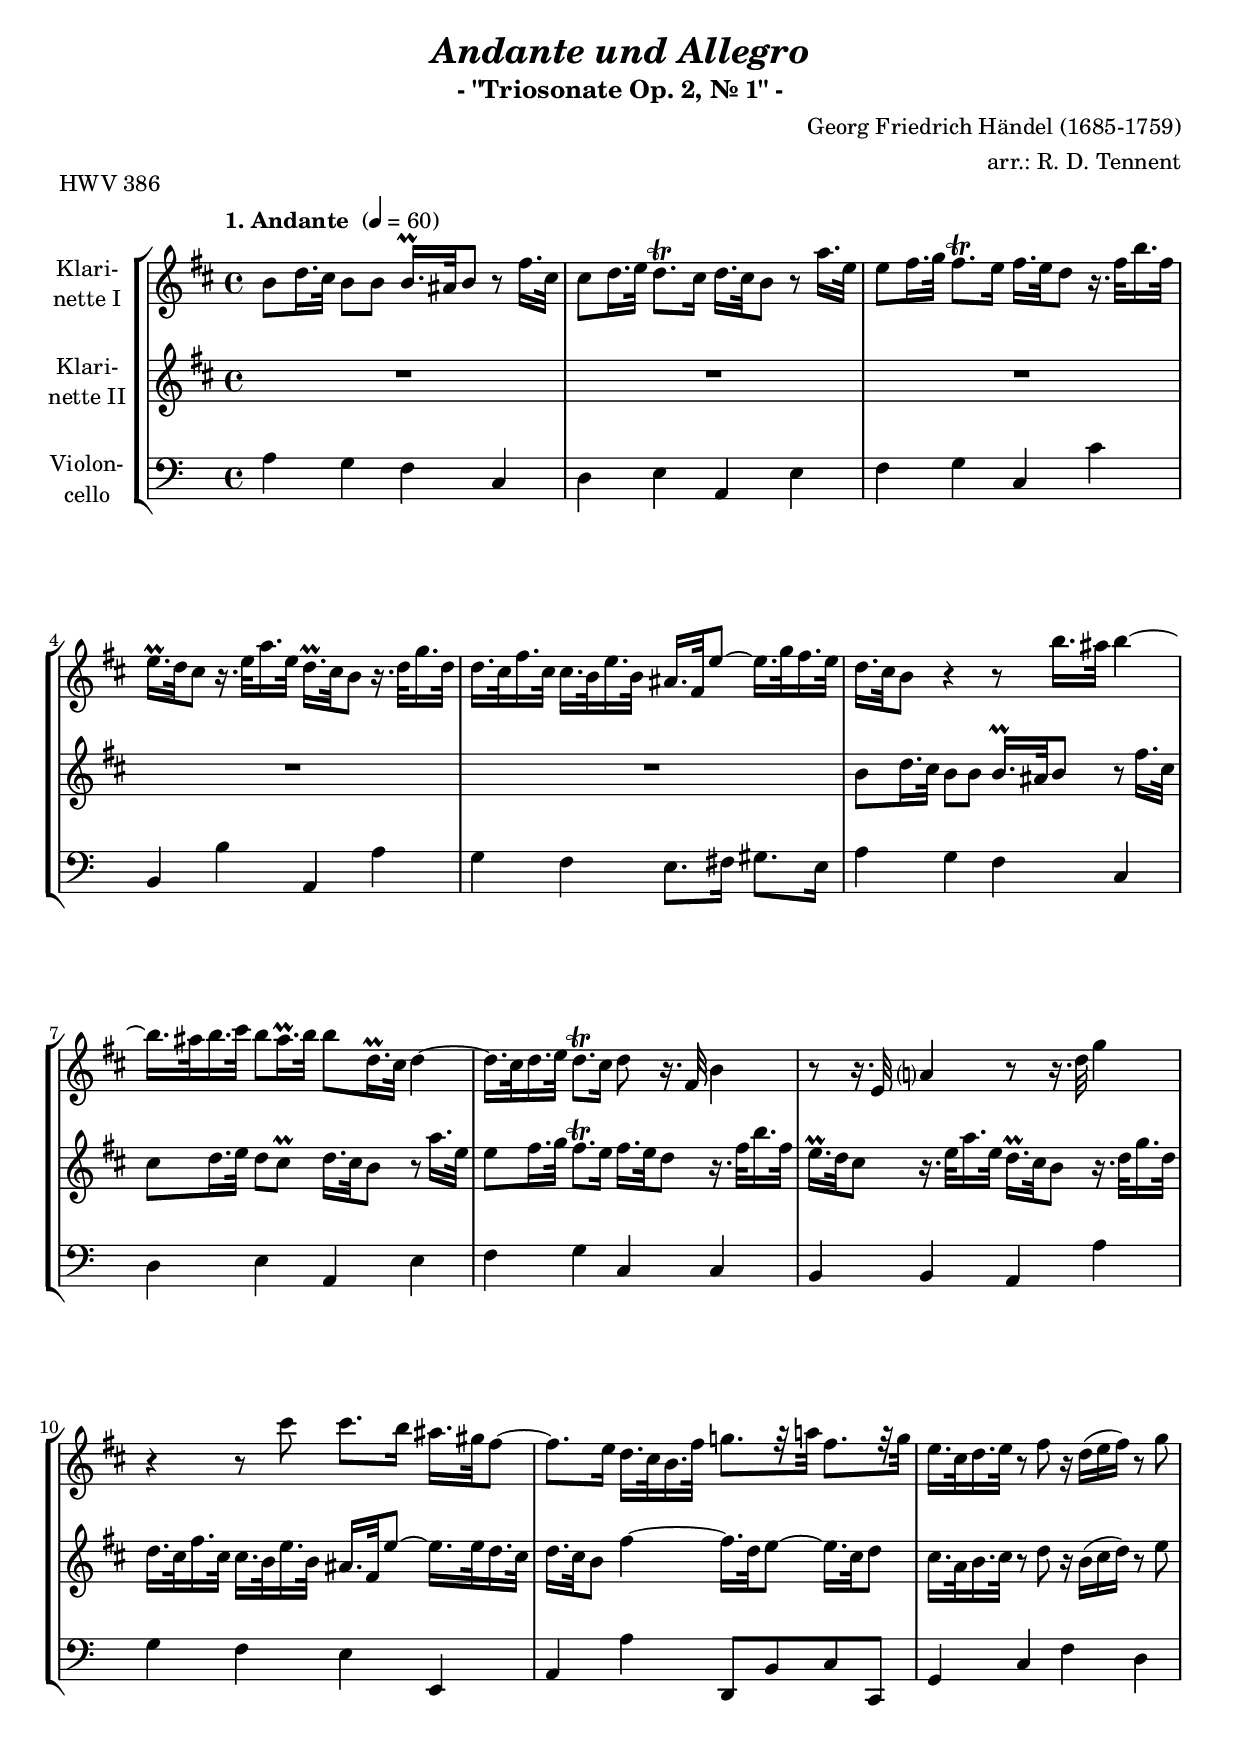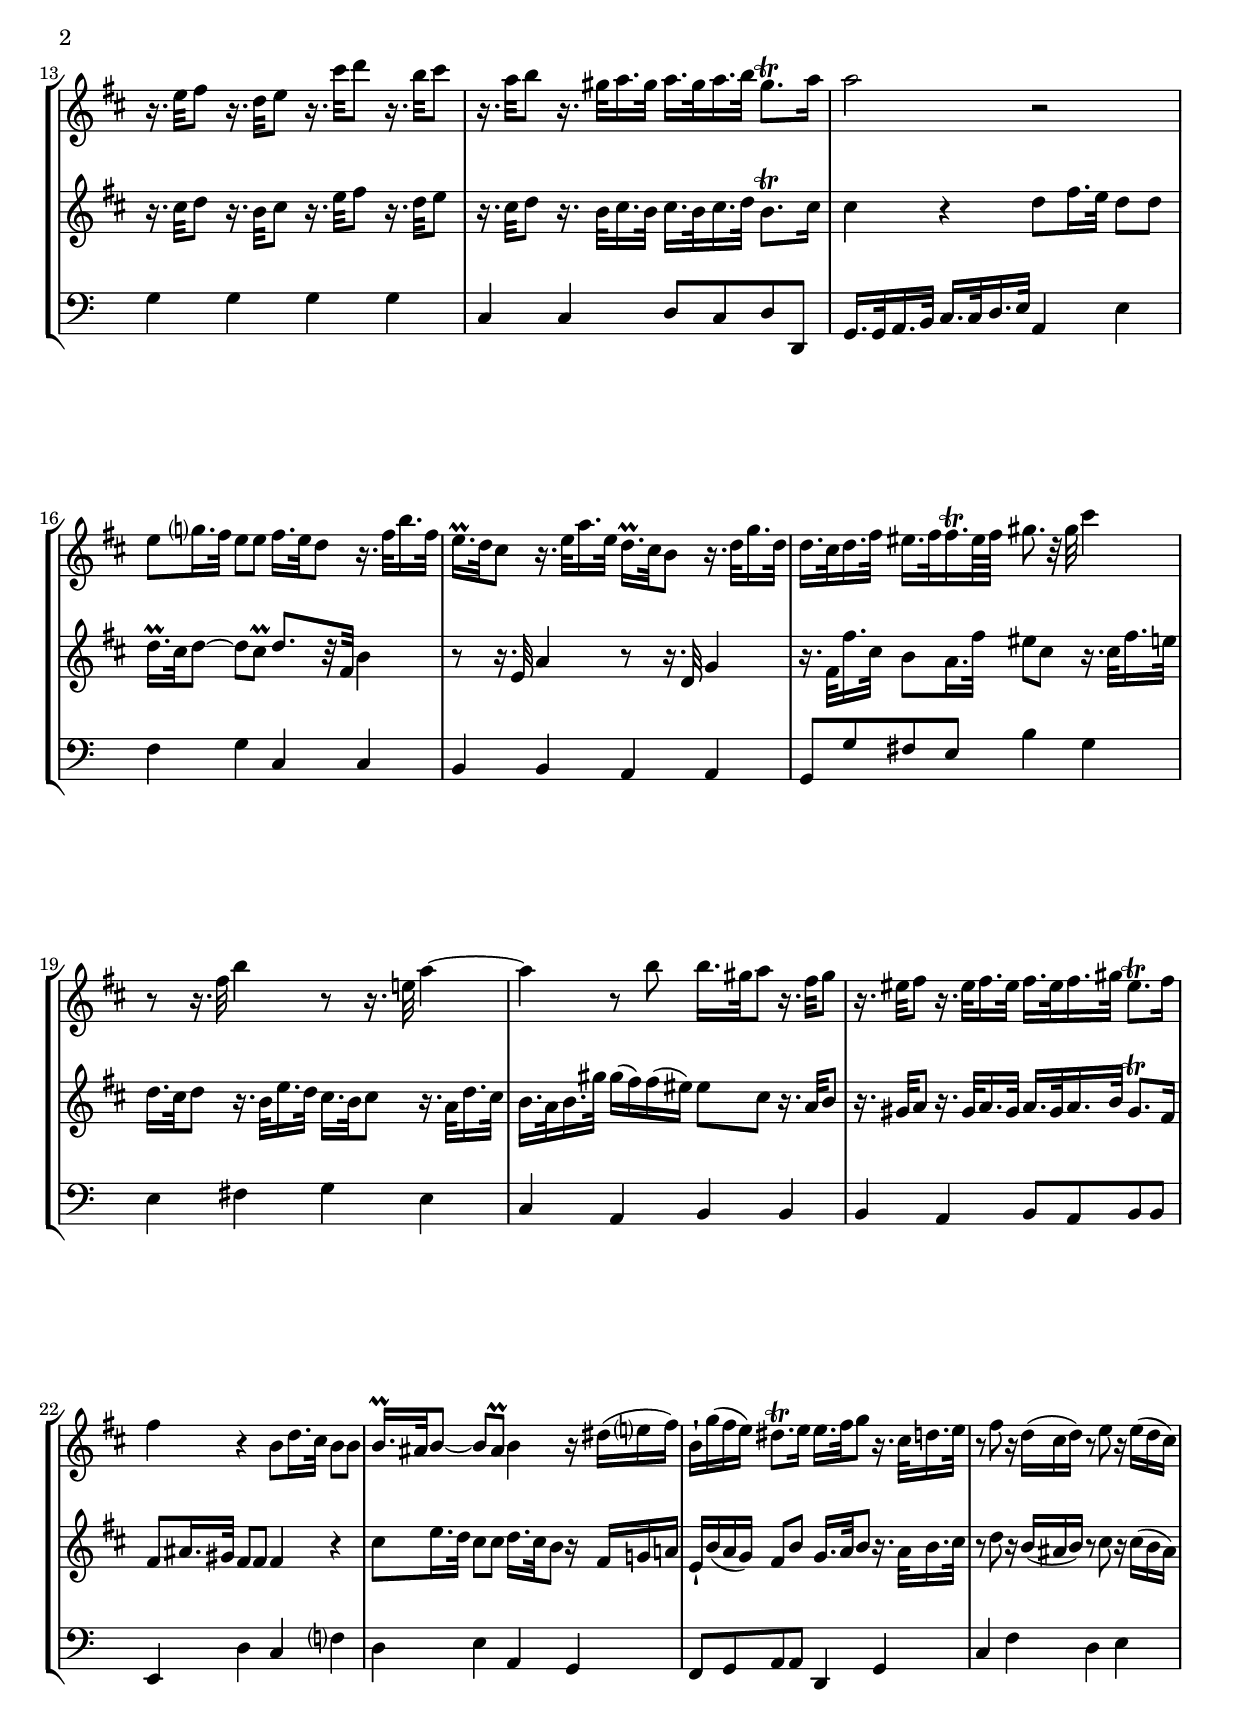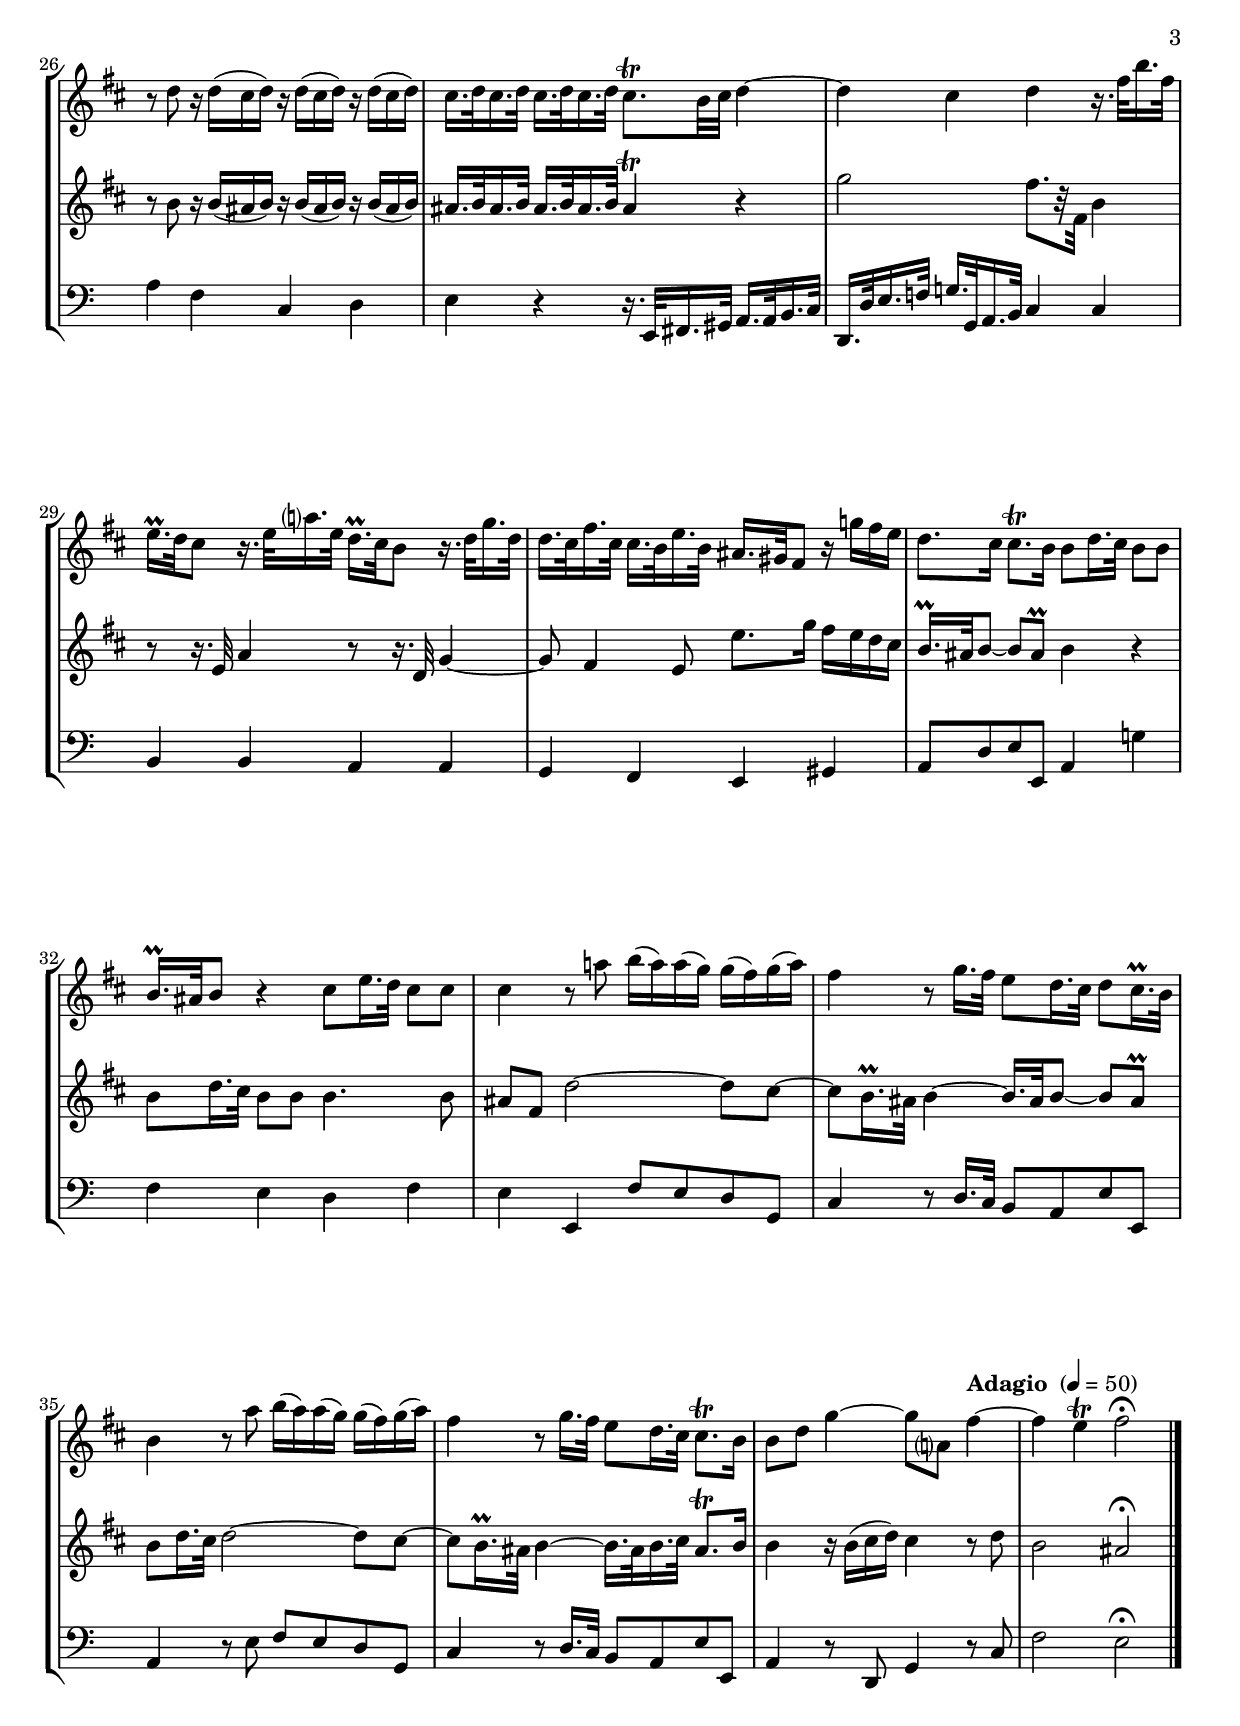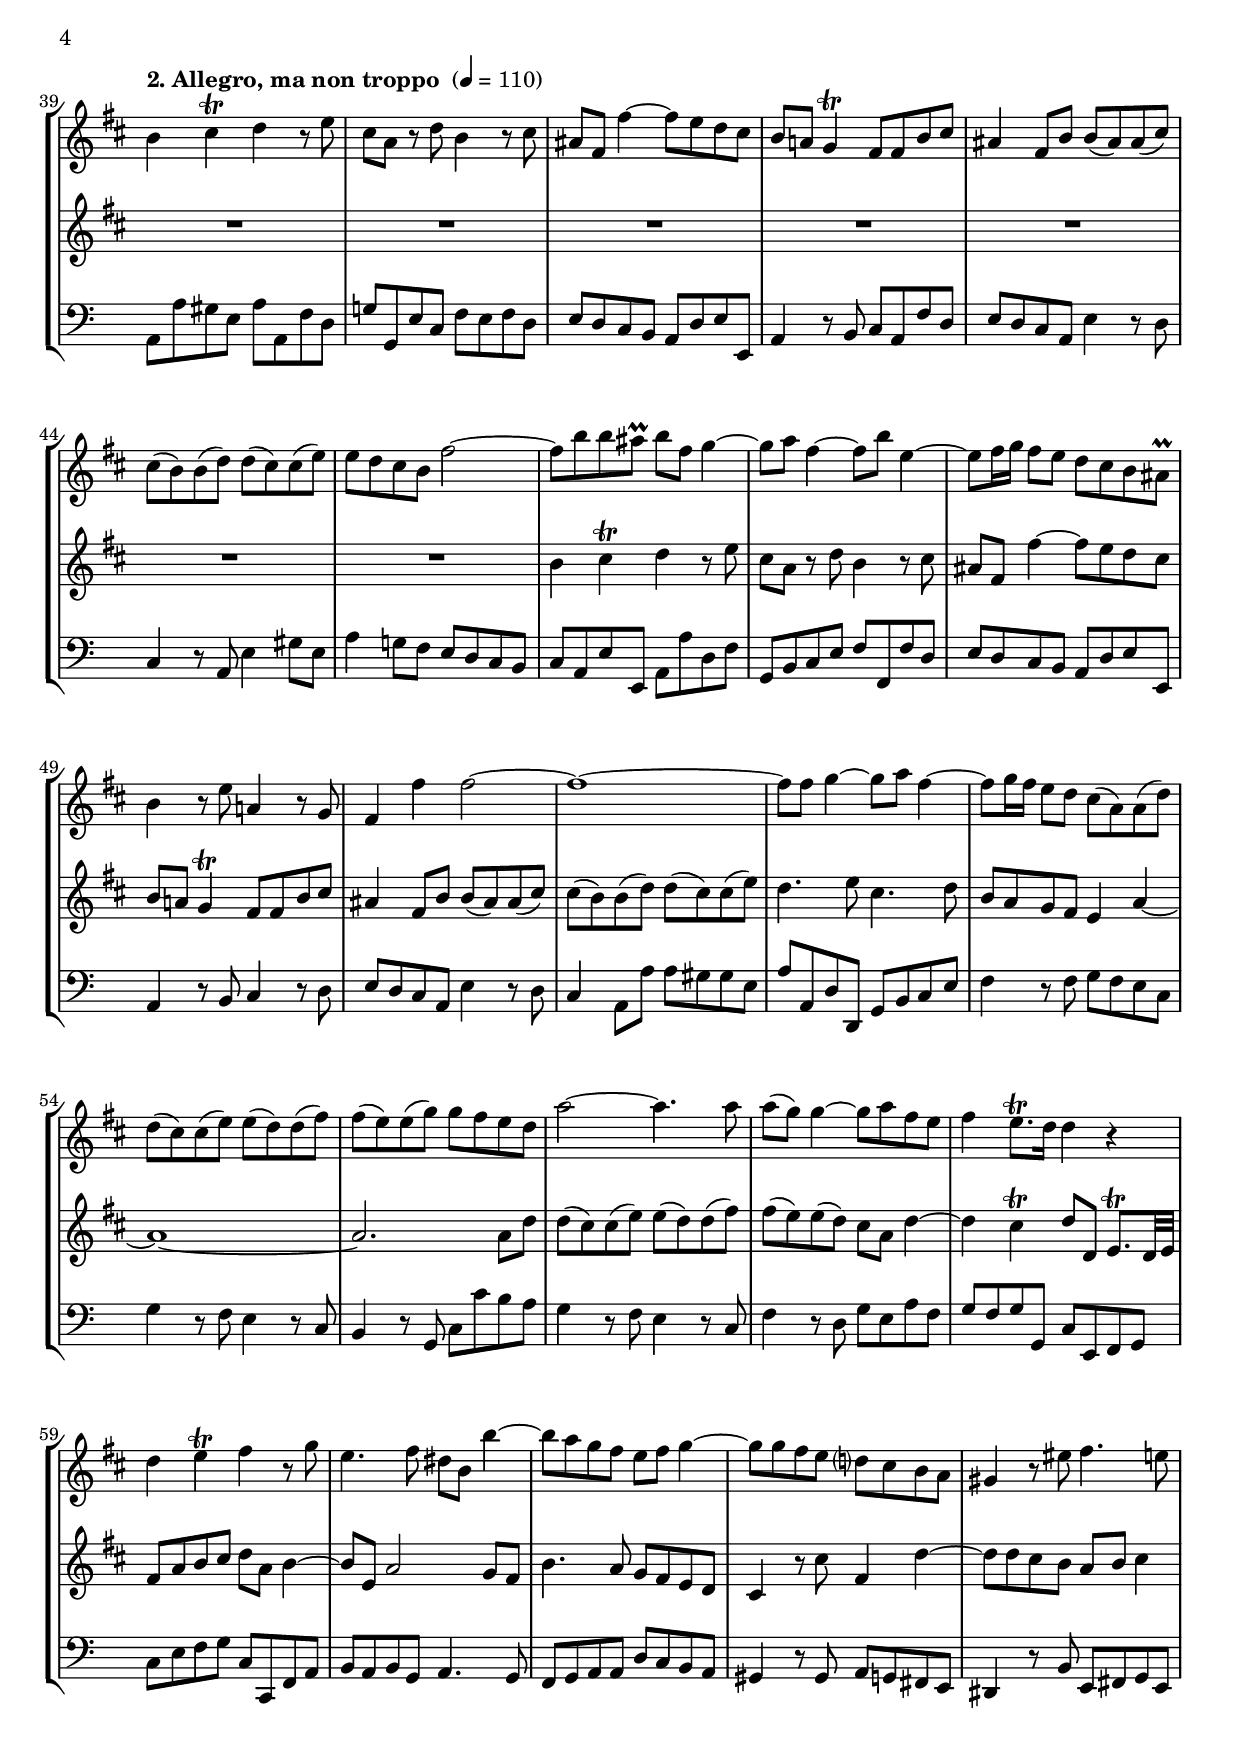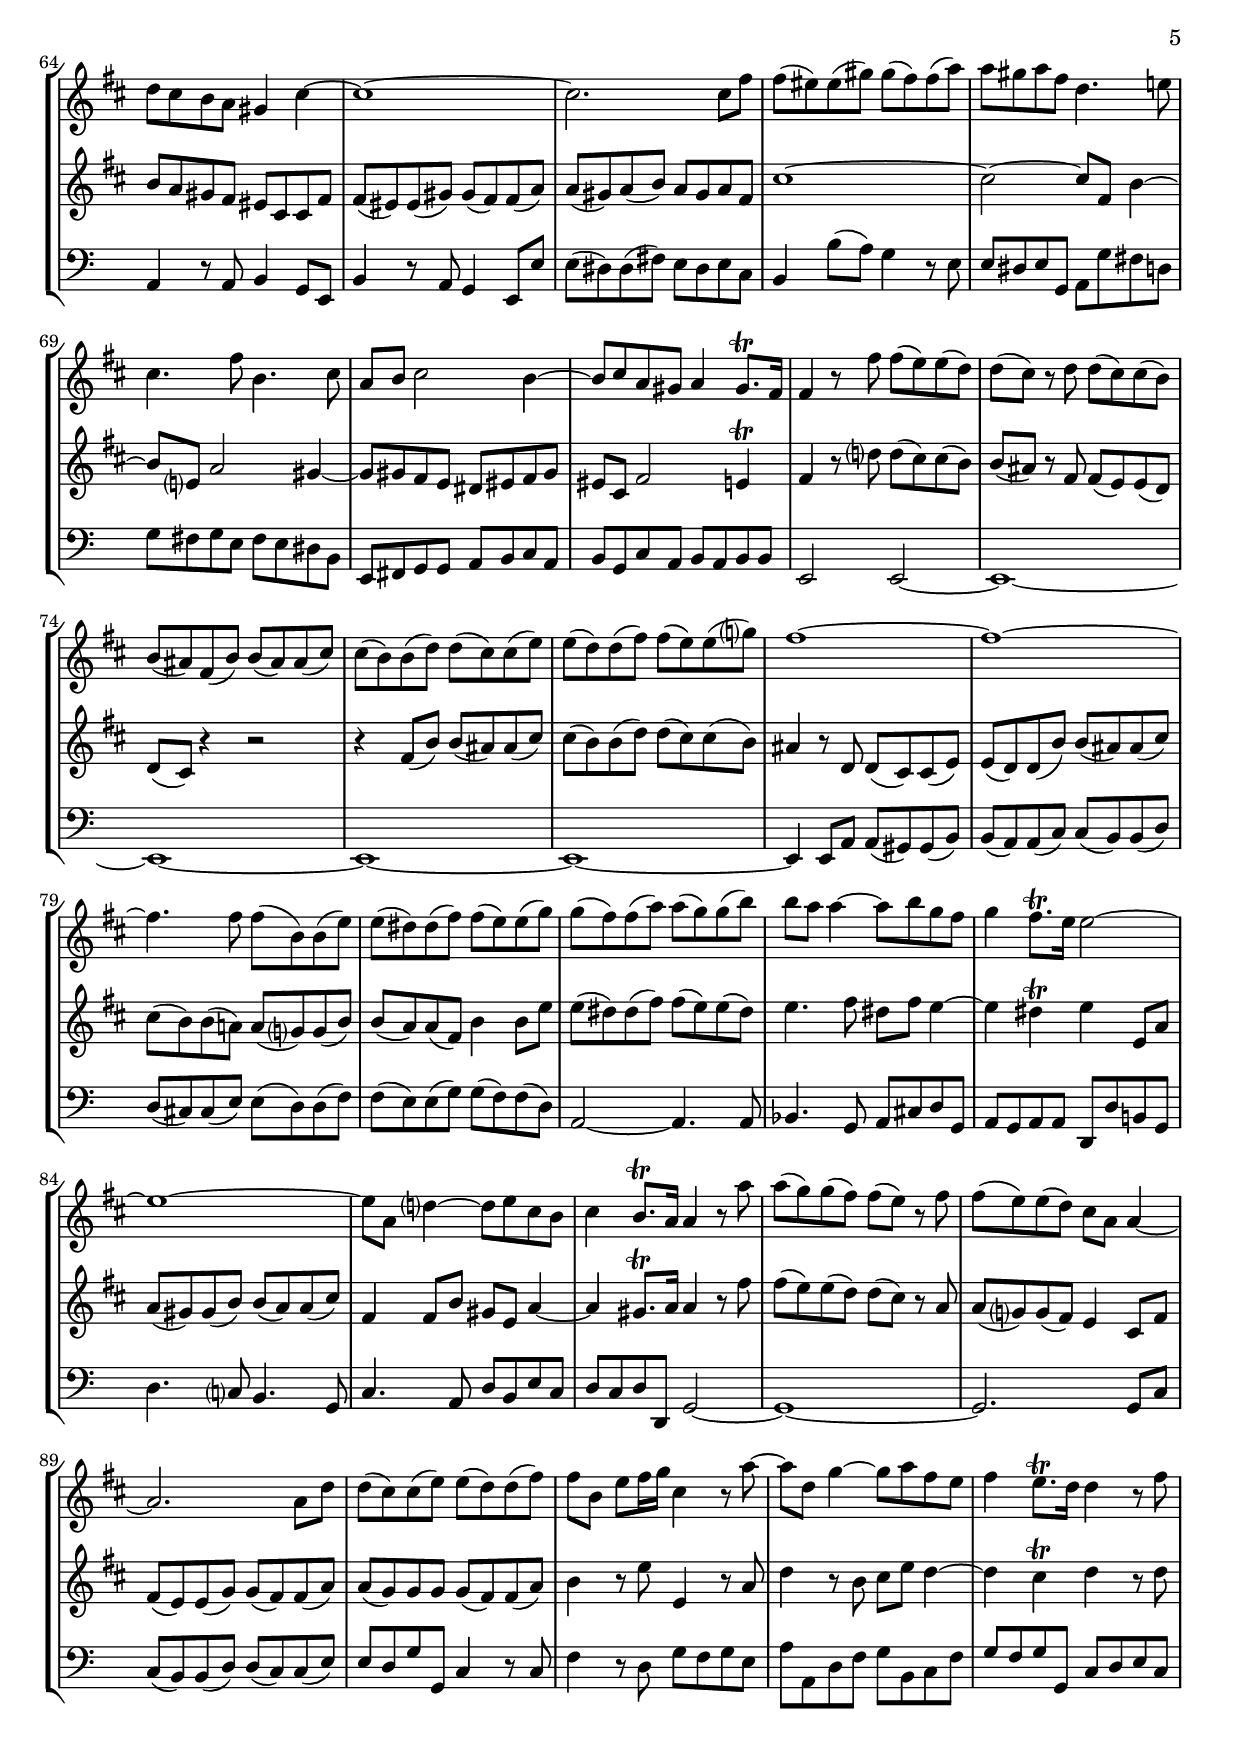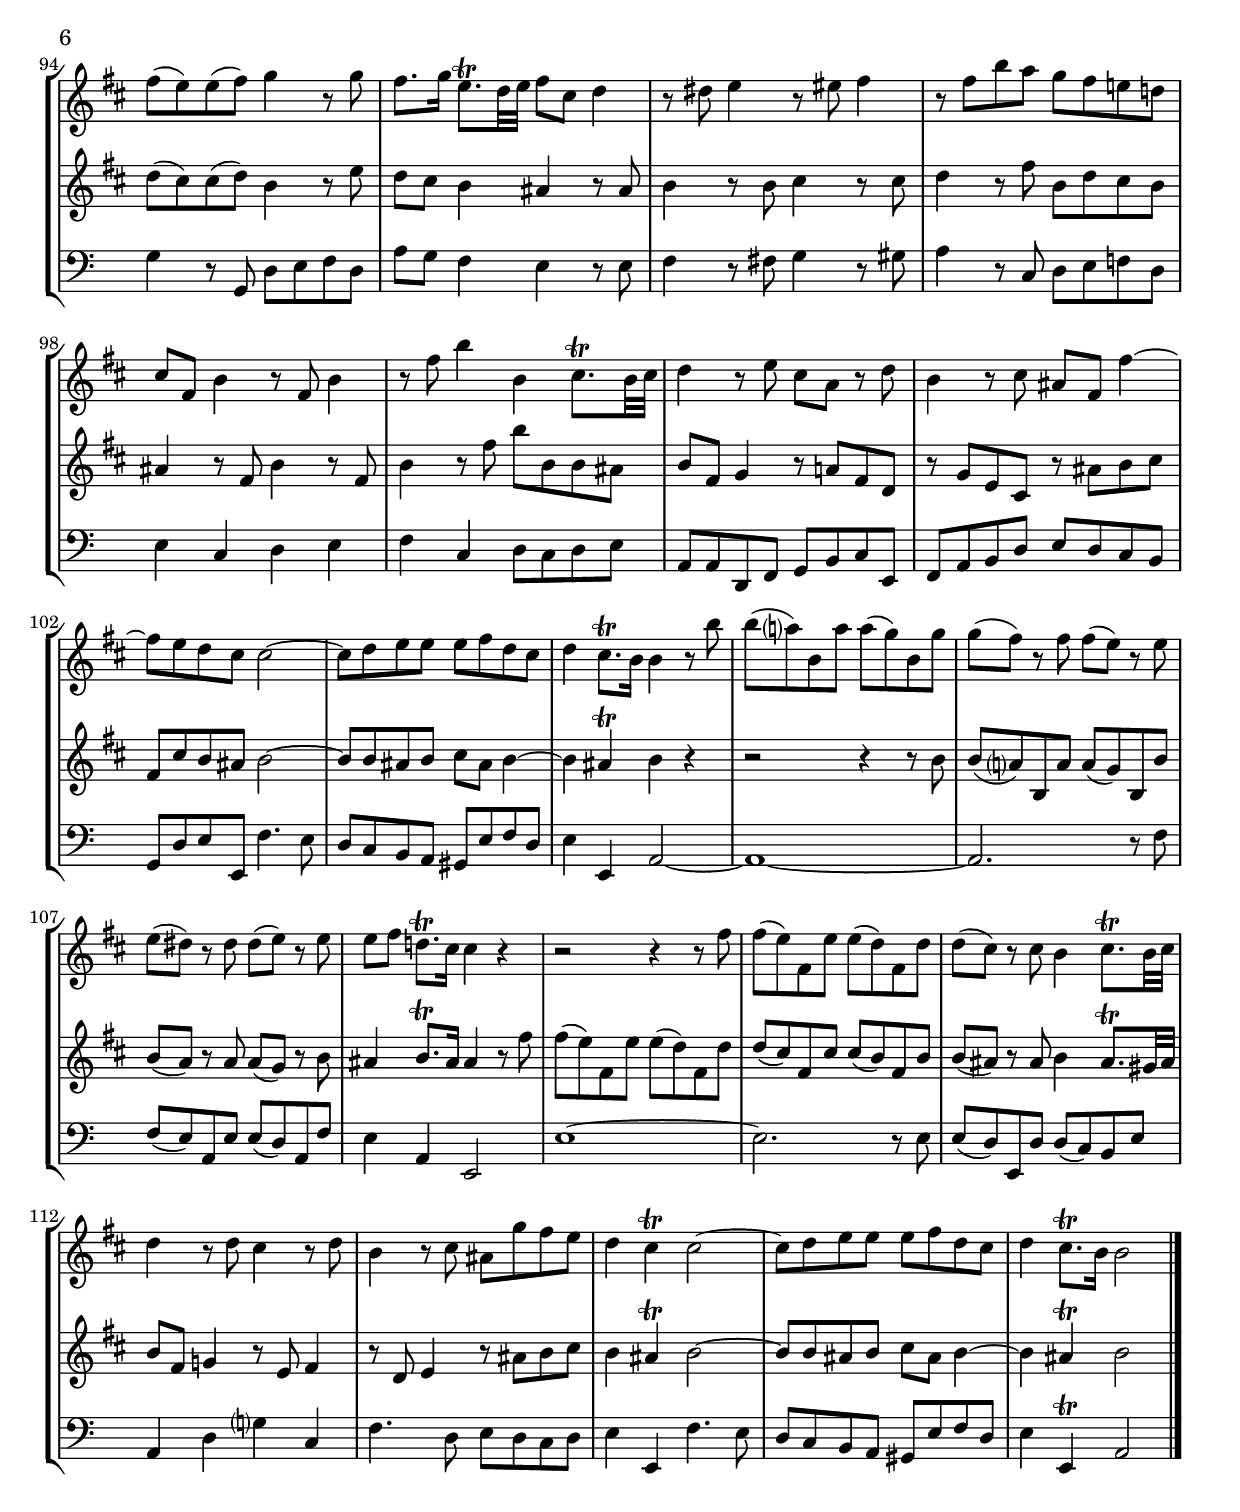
\version "2.18.2"
\include "deutsch.ly"

#(set-global-staff-size 19.55)

\header {
  title     = \markup \bold \italic "Andante und Allegro"
  subtitle  = "- \"Triosonate Op. 2, Nr. 1\" -"
  composer  = "Georg Friedrich Händel (1685-1759)"
  arranger  = "arr.: R. D. Tennent"
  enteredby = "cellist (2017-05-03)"
  piece     = "HWV 386"
}

voiceconsts = {
  \key d \minor
  \time 4/4
  \clef "treble"
%  \numericTimeSignature
  \compressFullBarRests
  % Set default beaming for all staves
%  \set Timing.beamExceptions = #'()
%  \set Timing.baseMoment     = #(ly:make-moment 1 4)
%  \set Timing.beatStructure  = #'(1 1 1)  
}

mifl = "flute"
mikl = "clarinet"
mist = "string ensemble 1"
miba = "bassoon"
%miba = "harpsichord"
milo = "drawbar organ"

adagio = {            \tempo "Adagio " 4=50 }
introa = {            \tempo "1. Andante " 4=60 }
introb = { \pageBreak \tempo "2. Allegro, ma non troppo " 4=110 }

va = \relative c'' {
  \voiceconsts

  \introa
  d8 f16. e32 d8 d d16.\prall cis32 d8 r a'16. e32
  e8 f16. g32 f8.\trill e16 f16. e32 d8 r c'16. g32
  g8 a16. b32 a8.\trill g16 a16. g32 f8 r16. a32 d16. a32

  g16.\prall f32 e8 r16. g32 c16. g32 f16.\prall e32 d8 r16. f32 b16. f32
  f16. e32 a16. e32 e16. d32 g16. d32 cis16. a32 g'8~ g16. b32 a16. g32
  f16. e32 d8 r4 r8 d'16. cis32 d4~

  d16. cis32 d16. e32 d8 cis16.\prall d32 d8 f,16.\prall e32 f4~
  f16. e32 f16. g32 f8.\trill e16 f8 r16. a,32 d4
  r8 r16. g,32 c?4 r8 r16. f32 b4

  r4 r8 e e8. d16 cis16. h32 a8~
  a8. g16 f16. e32 d16. a'32 b!8.[ r32 c!] a8.[ r32 b]

  g16. e32 f16. g32 r8 a r16 f( g a) r8 b
  r16. g32 a8 r16. f32 g8 r16. e'32 f8 r16. d32 e8
  r16. c32 d8 r16. h32 c16. h32 c16. h32 c16. d32 h8.\trill c16

  c2 r
  g8 b?16. a32 g8 g a16. g32 f8 r16. a32 d16. a32
  g16.\prall f32 e8 r16. g32 c16. g32 f16.\prall e32 d8 r16. f32 b16. f32

  f16. e32 f16. a32 gis16. a32 a16.\trill gis64 a h8. r32 h e4
  r8 r16. a,32 d4 r8 r16. g,!32 c4~

  c r8 d d16. h32 c8 r16. a32 h8
  r16. gis32 a8 r16. gis32 a16. gis32 a16. gis32 a16. h32 gis8.\trill a16
  a4 r d,8 f16. e32 d8 d

  d16.\prall cis32 d8~ d cis\prall d4 r16 fis( g? a)
  d,-! b'( a g) fis8.\trill g16 g16. a32 b8 r16. e,32 f16. g32
  r8 a r16 f( e f) r8 g r16 g( f e)

  r8 f r16 f( e f) r f( e f) r f( e f)
  e16. f32 e16. f32 e16. f32 e16. f32 e8.\trill d32 e f4~

  f e f r16. a32 d16. a32
  g16.\prall f32 e8 r16. g32 c?16. g32 f16.\prall e32 d8 r16. f32 b16. f32

  f16. e32 a16. e32 e16. d32 g16. d32 cis16. h32 a8 r16 b'! a g
  f8. e16 e8.\trill d16 d8 f16. e32 d8 d
  d16.\prall cis32 d8 r4 e8 g16. f32 e8 e

  e4 r8 c'! d16( c) c( b) b( a) b( c)
  a4 r8 b16. a32 g8 f16. e32 f8 e16.\prall d32
  d4 r8 c' d16( c) c( b) b( a) b( c)

  a4 r8 b16. a32 g8 f16. e32 e8.\trill d16
  d8 f b4~ b8 c,? \adagio a'4~
  a g\trill a2\fermata \bar "|."

  \introb
  d,4 e\trill f r8 g
  e c r f d4 r8 e
  cis a a'4~ a8 g f e
  d c! b4\trill a8 a d e

  cis4 a8 d d( cis) cis( e)
  e( d) d( f) f( e) e( g)
  g f e d a'2~
  a8 d d cis\prall d a b4~

  b8 c a4~ a8 d g,4~
  g8 a16 b a8 g f e d cis\prall
  d4 r8 g c,!4 r8 b
  a4 a' a2~

  a1~
  a8 a b4~ b8 c a4~
  a8 b16 a g8 f e( c) c( f)
  f( e) e( g) g( f) f( a)

  a( g) g( b) b a g f
  c'2~ c4. c8
  c( b) b4~ b8 c a g
  a4 g8.\trill f16 f4 r

  f4 g\trill a r8 b
  g4. a8 fis d d'4~
  d8 c b a g a b4~
  b8 b a g f? e d c

  h4 r8 gis' a4. g8
  f e d c h4 e~
  e1~
  e2. e8 a

  a( gis) gis( h) h( a) a( c)
  c h c a f4. g!8
  e4. a8 d,4. e8
  c d e2 d4~

  d8 e c h c4 h8.\trill a16
  a4 r8 a' a( g) g( f)
  f( e) r f f( e) e( d)
  d( cis) a( d) d( cis) cis( e)

  e( d) d( f) f( e) e( g)
  g( f) f( a) a( g) g( b?)
  a1~
  a~

  a4. a8 a( d,) d( g)
  g( fis) fis( a) a( g) g( b)
  b( a) a( c) c( b) b( d)
  d c c4~ c8 d b a

  b4 a8.\trill g16 g2~
  g1~
  g8 c, f?4~ f8 g e d
  e4 d8.\trill c16 c4 r8 c'

  c( b) b( a) a( g) r a
  a( g) g( f) e c c4~
  c2. c8 f
  f( e) e( g) g(f) f( a)

  a d, g a16 b e,4 r8 c'~
  c f, b4~ b8 c a g
  a4 g8.\trill f16 f4 r8 a
  a( g) g( a) b4 r8 b

  a8. b16 g8.\trill f32 g a8 e f4
  r8 fis g4 r8 gis a4
  r8 a d c b a g! f!

  e a, d4 r8 a d4
  r8 a' d4 d, e8.\trill d32 e
  f4 r8 g e c r f
  d4 r8 e cis a a'4~

  a8 g f e e2~
  e8 f g g g a f e
  f4 e8.\trill d16 d4 r8 d'
  d( c?) d, c' c( b) d, b'

  b( a) r a a( g) r g
  g( fis) r fis fis( g) r g
  g a f!8.\trill e16 e4 r
  r2 r4 r8 a

  a( g) a, g' g( f) a, f'
  f( e) r e d4 e8.\trill d32 e
  f4 r8 f e4 r8 f

  d4 r8 e cis b' a g
  f4 e\trill e2~
  e8 f g g g a f e
  f4 e8.\trill d16 d2 \bar "|."
}

vb = \relative c'' {
  \voiceconsts

  \introa
  R1*5
  d8 f16. e32 d8 d d16.\prall cis32 d8 r a'16. e32

  e8 f16. g32 f8 e\prall f16. e32 d8 r c'16. g32
  g8 a16. b32 a8.\trill g16 a16. g32 f8 r16. a32 d16. a32
  g16.\prall f32 e8 r16. g32 c16. g32 f16.\prall e32 d8 r16. f32 b16. f32

  f16. e32 a16. e32 e16. d32 g16. d32 cis16. a32 g'8~ g16. g32 f16. e32
  f16. e32 d8 a'4~ a16. f32 g8~ g16. e32 f8

  e16. c32 d16. e32 r8 f r16 d( e f) r8 g
  r16. e32 f8 r16. d32 e8 r16. g32 a8 r16. f32 g8
  r16. e32 f8 r16. d32 e16. d32 e16. d32 e16. f32 d8.\trill e16

  e4 r f8 a16. g32 f8 f
  f16.\prall e32 f8~ f e\prall f8.[ r32 a,] d4
  r8 r16. g,32 c4 r8 r16. f,32 b4

  r16. a32 a'16. e32 d8 c16. a'32 gis8 e r16. e32 a16. g32
  f16. e32 f8 r16. d32 g16. f32 e16. d32 e8 r16. c32 f16. e32

  d16. c32 d16. h'32 h16( a) a( gis) gis8 e r16. c32 d8
  r16. h32 c8 r16. h32 c16. h32 c16. h32 c16. d32 h8.\trill a16
  a8 cis16. h32 a8 a a4 r

  e'8 g16. f32 e8 e f16. e32 d8 r16 a b! c!
  g-! d'( c b) a8 d b16. c32 d8 r16. c32 d16. e32
  r8 f r16 d( cis d) r8 e r16 e( d cis)

  r8 d r16 d( cis d) r d( cis d) r d( cis d)
  cis16. d32 cis16. d32 cis16. d32 cis16. d32 cis4\trill r

  b'2 a8.[ r32 a,] d4
  r8 r16. g,32 c4 r8 r16. f,32 b4~

  b8 a4 g8 g'8. b16 a g f e
  d16.\prall cis32 d8~ d cis\prall d4 r
  d8 f16. e32 d8 d d4. d8

  cis a f'2~ f8 e~
  e d16.\prall cis32 d4~ d16. cis32 d8~ d cis\prall
  d f16. e32 f2~ f8 e~

  e d16.\prall cis32 d4~ d16. cis32 d16. e32 cis8.\trill d16
  d4 r16 d( e f) e4 \adagio r8 f
  d2 cis\fermata \bar "|."

  \introb
  R1*7
  d4 e\trill f r8 g

  e c r f d4 r8 e
  cis a a'4~ a8 g f e
  d c! b4\trill a8 a d e
  cis4 a8 d d( cis) cis( e)

  e( d) d( f) f( e) e( g)
  f4. g8 e4. f8
  d c b a g4 c~
  c1~

  c2. c8 f
  f( e) e( g) g( f) f( a)
  a( g) g( f) e c f4~
  f e\trill f8 f, g8.\trill f32 g

  a8 c d e f c d4~
  d8 g, c2 b8 a
  d4. c8 b a g f
  e4 r8 e' a,4 f'~

  f8 f e d c d e4
  d8 c h a gis e e a
  a( gis) gis( h) h( a) a( c)
  c( h) c( d) c h c a

  e'1~
  e2~ e8 a, d4~
  d8 g,? c2 h4~
  h8 h a g fis gis a h

  gis e a2 g!4\trill
  a r8 f'? f( e) e( d)
  d( cis)r a a( g) g( f)
  f( e) r4 r2

  r4 a8( d) d( cis) cis( e)
  e( d) d( f) f( e) e( d)
  cis4 r8 f, f( e) e( g)
  g( f) f( d') d( cis) cis( e)

  e( d) d( c!) c( b?) b( d)
  d( c) c( a) d4 d8 g
  g( fis) fis( a) a( g) g( fis)
  g4. a8 fis a g4~

  g fis\trill g g,8 c
  c( h) h( d) d( c) c( e)
  a,4 a8 d h g c4~
  c h8.\trill c16 c4 r8 a'

  a( g) g( f) f( e) r c
  c( b?) b( a) g4 e8 a
  a( g) g( b) b( a) a( c)
  c( b) b b b( a) a( c)

  d4 r8 g g,4 r8 c
  f4 r8 d e g f4~
  f e\trill f r8 f
  f( e) e( f) d4 r8 g

  f e d4 cis r8 cis
  d4 r8 d e4 r8 e
  f4 r8 a d, f e d

  cis4 r8 a d4 r8 a
  d4 r8 a' d d, d cis
  d a b4 r8 c! a f
  r b g e r cis' d e

  a, e' d cis d2~
  d8 d cis d e cis d4~
  d cis\trill d r
  r2 r4 r8 d

  d( c?) d, c' c( b) d, d'
  d( c) r c c( b) r d
  cis4 d8.\trill cis16 cis4 r8 a'
  a( g) a, g' g( f) a, f'

  f( e) a, e' e( d) a d
  d( cis) r cis d4 cis8.\trill h32 cis
  d8 a b!4 r8 g a4

  r8 f g4 r8 cis d e
  d4 cis\trill d2~
  d8 d cis d e cis d4~
  d cis\trill d2 \bar "|."
}

vc = \relative c'' {
  \voiceconsts
  \clef "bass"

  \introa
  d4 c b f
  g a d, a'
  b c f, f'

  e, e' d, d'
  c b a8. h16 cis8.[ a16]
  d4 c b f

  g a d, a'
  b c f, f
  e e d d'

  c b a a,
  d d' g,,8 e' f f,

  c'4 f b g
  c c c c
  f, f g8 f g g,

  c16. c32 d16. e32 f16. f32 g16. a32 d,4 a'
  b c f, f
  e e d d

  c8 c' h a e'4 c
  a h c a

  f d e e
  e d e8 d e e
  a,4 g' f b?

  g a d, c
  b8 c d d g,4 c
  f b g a

  d b f g
  a r r16. a,32 h16. cis32 d16. d32 e16. f32

  g,16. g'32 a16. b!32 c!16. c,32 d16. e32 f4 f
  e e d d

  c b a cis
  d8 g a a, d4 c'!
  b a g b

  a a, b'8 a g c,
  f4 r8 g16. f32 e8 d a' a,
  d4 r8 a' b a g c,

  f4 r8 g16. f32 e8 d a' a,
  d4 r8 g, c4 \adagio r8 f
  b2 a\fermata \bar "|."

  d,8 d' cis a d d, b' g
  c! c, a' f b a b g
  a g f e d g a a,
  d4 r8 e f d b' g

  a g f d a'4 r8 g
  f4 r8 d a'4 cis8 a
  d4 c!8 b a g f e
  f d a' a, d d' g, b

  c, e f a b b, b' g
  a g f e d g a a,
  d4 r8 e f4 r8 g
  a g f d a'4 r8 g

  f4 d8 d' d cis cis a
  d d, g g, c e f a
  b4 r8 b c b a f
  c'4 r8 b a4 r8 f

  e4 r8 c f f' e d
  c4 r8 b a4 r8 f
  b4 r8 g c a d b
  c b c c, f a, b c

  f a b c f, f, b d
  e d e c d4. c8
  b c d d g f e d
  cis4 r8 cis d c h a

  gis4 r8 e' a, h c a
  d4 r8 d e4 c8 a
  e'4 r8 d c4 a8 a'
  a( gis) gis( h) a gis a f

  e4 e'8( d) c4 r8 a
  a gis a c, d c' h g
  c h c a h a gis e
  a, h c c d e f d

  e c f d e d e e
  a,2 a~
  a1~
  a~

  a~
  a~
  a4 a8 d d( cis) cis( e)
  e( d) d( f) f( e) e( g)

  g( fis) fis( a) a( g) g( b)
  b( a) a( c) c( b) b( g)
  d2~ d4. d8
  es4. c8 d fis g c,

  d c d d g, g' e! c
  g'4. f?8 e4. c8
  f4. d8 g e a f
  g f g g, c2~

  c1~
  c2. c8 f
  f( e) e( g) g( f) f( a)
  a g c c, f4 r8 f

  b4 r8 g c b c a
  d d, g b c e, f b
  c b c c, f g a f
  c'4 r8 c, g' a b g

  d' c b4 a r8 a
  b4 r8 h c4 r8 cis
  d4 r8 f, g a b! g

  a4 f g a
  b f g8 f g a
  d, d g, b c e f a,
  b d e g a g f e

  c g' a a, b'4. a8
  g f e d cis a' b g
  a4 a, d2~
  d1~

  d2. r8 b'
  b( a) d, a' a( g) d b'
  a4 d, a2
  a'1~

  a2. r8 a
  a( g) a, g' g( f) e a
  d,4 g c? f,

  b4. g8 a g f g
  a4 a, b'4. a8
  g f e d cis a' b g
  a4 a,\trill d2 \bar "|."
}


music = \new StaffGroup <<
      \new Staff {
	\set Staff.midiInstrument = \mikl
	\set Staff.instrumentName = \markup \center-column { "Klari-" "nette I" }
	\transpose d h, { \va }
      }

      \new Staff {
	\set Staff.midiInstrument = \mikl
	\set Staff.instrumentName = \markup \center-column { "Klari-" "nette II" }
	\transpose d h, { \vb }
      }

      \new Staff {
	\set Staff.midiInstrument = \miba
	\set Staff.instrumentName = \markup \center-column { "Violon-" "cello" }
	\transpose d a,, { \vc }
      }
>>

\book {
  \score {
    \music
    \layout {}
  }

  \score {
    \unfoldRepeats \music

    \midi {
      \context {
        \Score
      }
    }
  }
}
